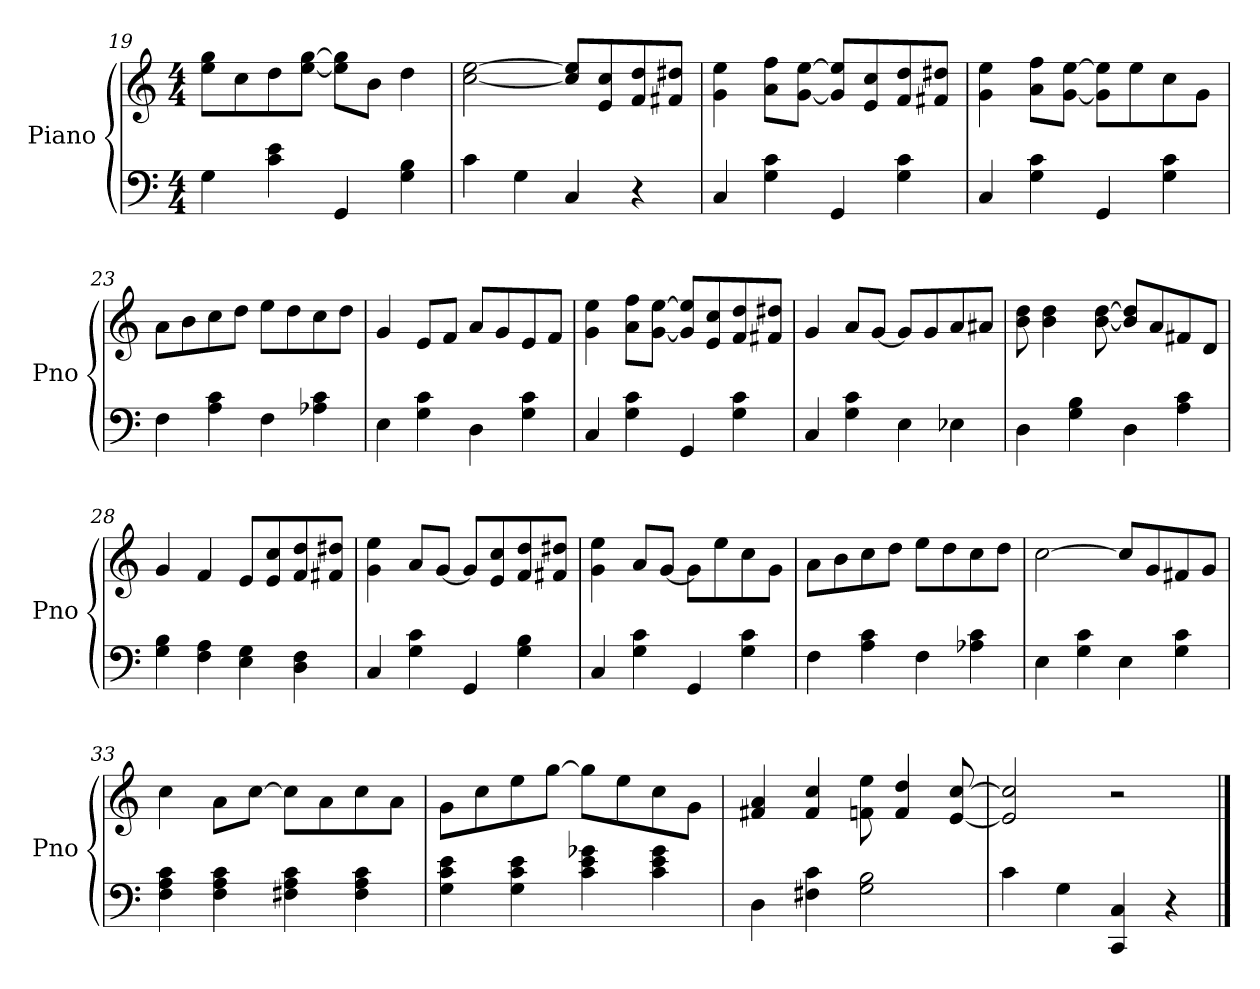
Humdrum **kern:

**kern	**kern
*part1	*part1
*staff2	*staff1
*I"Piano	*
*I'Pno	*
*clefF4	*clefG2
*k[]	*k[]
*M4/4	*M4/4
=19	=19
4G\	8ee\ 8gg\L
.	8cc\
4c\ 4e\	8dd\
.	[8ee\ [8gg\J
4GG/	8ee\] 8gg\]L
.	8b\J
4G\ 4B\	4dd\
=20	=20
4c\	[2cc\ [2ee\
4G\	.
4C/	8cc/] 8ee/]L
.	8e/ 8cc/
4r	8f/ 8dd/
.	8f#X/ 8dd#X/J
=21	=21
4C/	4g\ 4ee\
4G\ 4c\	8a\ 8ff\L
.	[8g\ [8ee\J
4GG/	8g/] 8ee/]L
.	8e/ 8cc/
4G\ 4c\	8f/ 8dd/
.	8f#X/ 8dd#X/J
=22	=22
4C/	4g\ 4ee\
4G\ 4c\	8a\ 8ff\L
.	[8g\ [8ee\J
4GG/	8g\] 8ee\]L
.	8ee\
4G\ 4c\	8cc\
.	8g\J
=23	=23
4F\	8a\L
.	8b\
4A\ 4c\	8cc\
.	8dd\J
4F\	8ee\L
.	8dd\
4A-X\ 4c\	8cc\
.	8dd\J
=24	=24
4E\	4g/
4G\ 4c\	8e/L
.	8f/J
4D\	8a/L
.	8g/
4G\ 4c\	8e/
.	8f/J
=25	=25
4C/	4g\ 4ee\
4G\ 4c\	8a\ 8ff\L
.	[8g\ [8ee\J
4GG/	8g/] 8ee/]L
.	8e/ 8cc/
4G\ 4c\	8f/ 8dd/
.	8f#X/ 8dd#X/J
=26	=26
4C/	4g/
4G\ 4c\	8a/L
.	[8g/J
4E\	8g/L]
.	8g/
4E-X\	8a/
.	8a#X/J
=27	=27
4D\	8b\ 8dd\
.	4b\ 4dd\
4G\ 4B\	.
.	[8b\ [8dd\
4D\	8b/] 8dd/]L
.	8a/
4A\ 4c\	8f#X/
.	8d/J
=28	=28
4G\ 4B\	4g/
4F\ 4A\	4f/
4E\ 4G\	8e/L
.	8e/ 8cc/
4D\ 4F\	8f/ 8dd/
.	8f#X/ 8dd#X/J
=29	=29
4C/	4g\ 4ee\
4G\ 4c\	8a/L
.	[8g/J
4GG/	8g/L]
.	8e/ 8cc/
4G\ 4B\	8f/ 8dd/
.	8f#X/ 8dd#X/J
=30	=30
4C/	4g\ 4ee\
4G\ 4c\	8a/L
.	[8g/J
4GG/	8g\L]
.	8ee\
4G\ 4c\	8cc\
.	8g\J
=31	=31
4F\	8a\L
.	8b\
4A\ 4c\	8cc\
.	8dd\J
4F\	8ee\L
.	8dd\
4A-X\ 4c\	8cc\
.	8dd\J
=32	=32
4E\	[2cc\
4G\ 4c\	.
4E\	8cc/L]
.	8g/
4G\ 4c\	8f#X/
.	8g/J
=33	=33
4F\ 4A\ 4c\	4cc\
4F\ 4A\ 4c\	8a\L
.	[8cc\J
4F#X\ 4A\ 4c\	8cc\L]
.	8a\
4F#\ 4A\ 4c\	8cc\
.	8a\J
=34	=34
4G\ 4c\ 4e\	8g\L
.	8cc\
4G\ 4c\ 4e\	8ee\
.	[8gg\J
4c\ 4e\ 4g-X\	8gg\L]
.	8ee\
4c\ 4e\ 4g-\	8cc\
.	8g\J
=35	=35
4D\	4f#X/ 4a/
4F#X\ 4c\	4f#/ 4cc/
2G\ 2B\	8fn\ 8ee\
.	4f/ 4dd/
.	[8e/ [8cc/
=36	=36
4c\	2e/] 2cc/]
4G\	.
4CC/ 4C/	2r
4r	.
==	==
*-	*-
